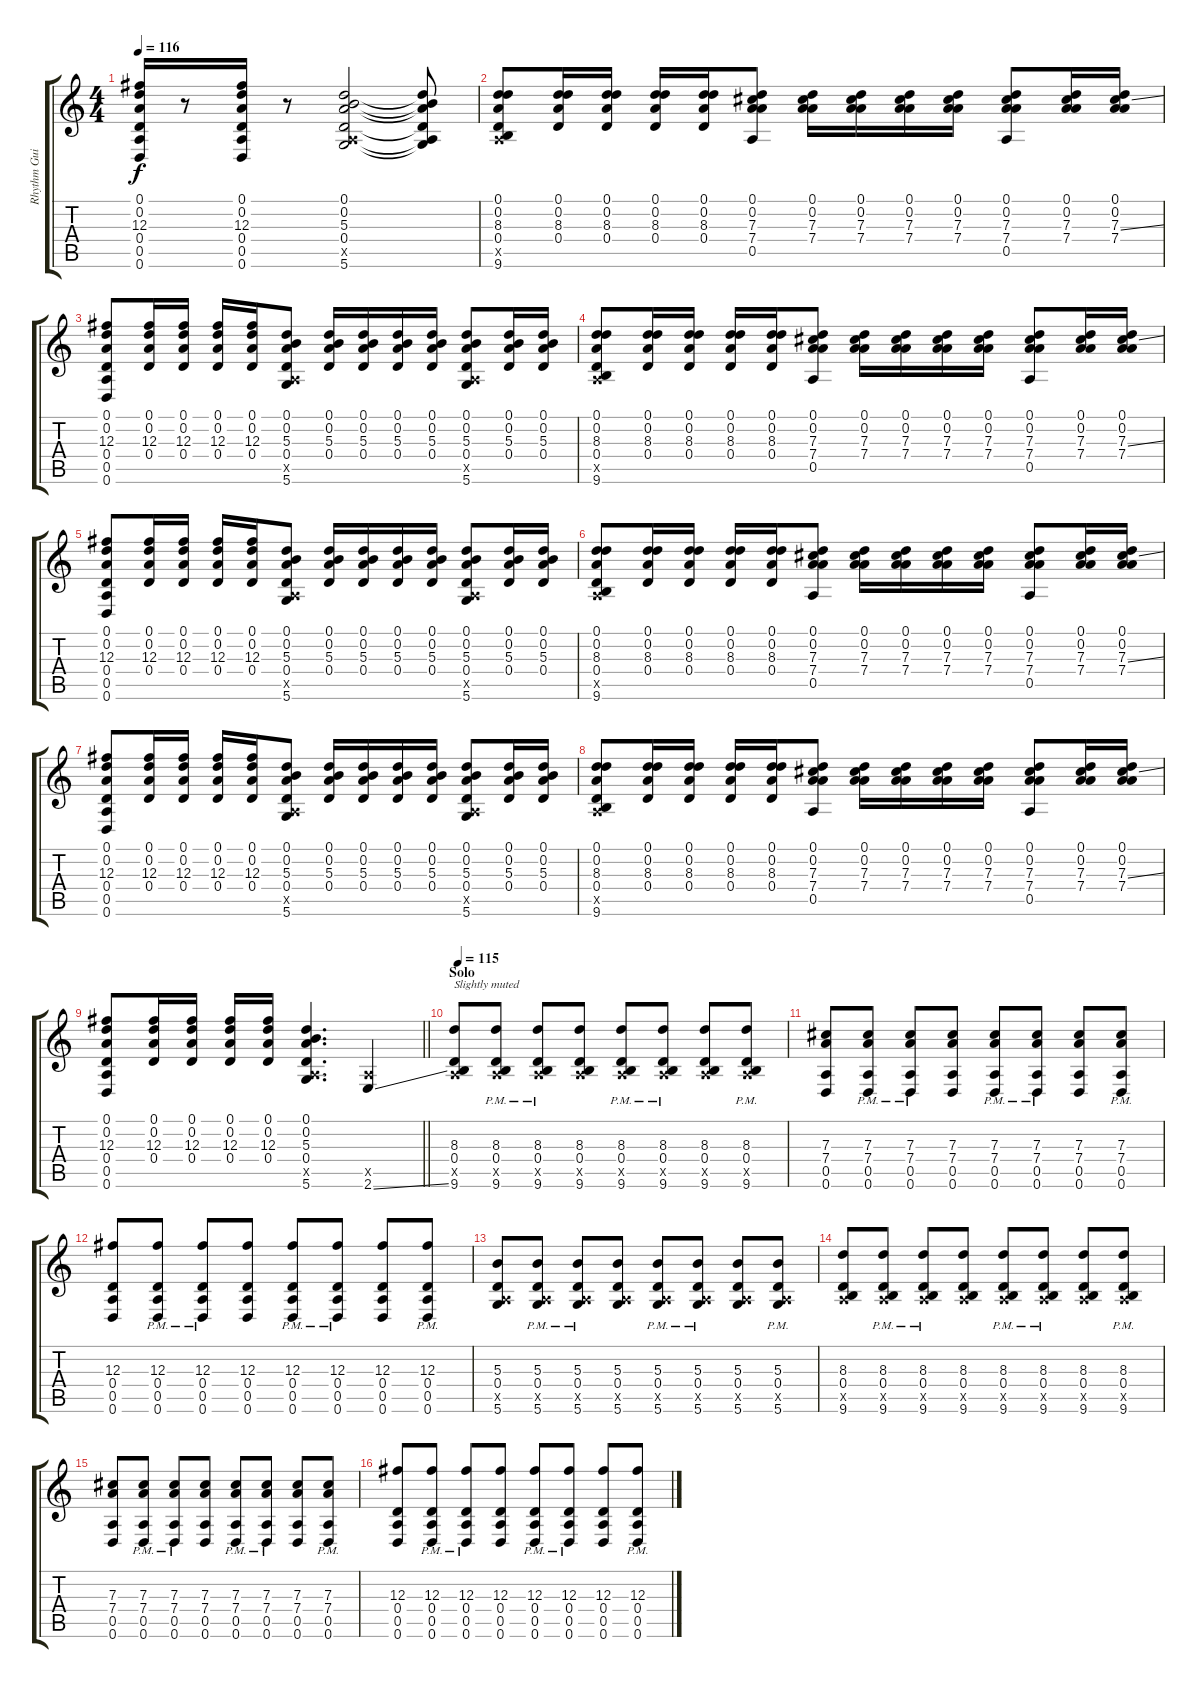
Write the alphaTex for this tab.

\track ("Rhythm Guitar" "Rhythm Gui") {instrument acousticguitarsteel}
\staff {score tabs}
\tuning (D4 A3 Gb3 D3 A2 D2) {hide}
\ts (4 4)
\tempo 116
\clef g2
\ks c
(0.1 0.2 12.3 0.4 0.5 0.6).16{dy f} r.8 (0.1 0.2 12.3 0.4 0.5 0.6).16 r.8 (0.1 0.2 5.3 0.4 0.5{x} 5.6).2 (0.1{t} 0.2{t} 5.3{t} 0.4{t} 0.5{t} 5.6{t}).8 |
(0.1 0.2 8.3 0.4 0.5{x} 9.6).8 (0.1 0.2 8.3 0.4).16 (0.1 0.2 8.3 0.4).16 (0.1 0.2 8.3 0.4).16 (0.1 0.2 8.3 0.4).16 (0.1 0.2 7.3 7.4 0.5).8 (0.1 0.2 7.3 7.4).16 (0.1 0.2 7.3 7.4).16 (0.1 0.2 7.3 7.4).16 (0.1 0.2 7.3 7.4).16 (0.1 0.2 7.3 7.4 0.5).8 (0.1 0.2 7.3 7.4).16 (0.1 0.2 7.3{ss} 7.4).16 |
(0.1 0.2 12.3 0.4 0.5 0.6).8 (0.1 0.2 12.3 0.4).16 (0.1 0.2 12.3 0.4).16 (0.1 0.2 12.3 0.4).16 (0.1 0.2 12.3 0.4).16 (0.1 0.2 5.3 0.4 0.5{x} 5.6).8 (0.1 0.2 5.3 0.4).16 (0.1 0.2 5.3 0.4).16 (0.1 0.2 5.3 0.4).16 (0.1 0.2 5.3 0.4).16 (0.1 0.2 5.3 0.4 0.5{x} 5.6).8 (0.1 0.2 5.3 0.4).16 (0.1 0.2 5.3 0.4).16 |
(0.1 0.2 8.3 0.4 0.5{x} 9.6).8 (0.1 0.2 8.3 0.4).16 (0.1 0.2 8.3 0.4).16 (0.1 0.2 8.3 0.4).16 (0.1 0.2 8.3 0.4).16 (0.1 0.2 7.3 7.4 0.5).8 (0.1 0.2 7.3 7.4).16 (0.1 0.2 7.3 7.4).16 (0.1 0.2 7.3 7.4).16 (0.1 0.2 7.3 7.4).16 (0.1 0.2 7.3 7.4 0.5).8 (0.1 0.2 7.3 7.4).16 (0.1 0.2 7.3{ss} 7.4).16 |
(0.1 0.2 12.3 0.4 0.5 0.6).8 (0.1 0.2 12.3 0.4).16 (0.1 0.2 12.3 0.4).16 (0.1 0.2 12.3 0.4).16 (0.1 0.2 12.3 0.4).16 (0.1 0.2 5.3 0.4 0.5{x} 5.6).8 (0.1 0.2 5.3 0.4).16 (0.1 0.2 5.3 0.4).16 (0.1 0.2 5.3 0.4).16 (0.1 0.2 5.3 0.4).16 (0.1 0.2 5.3 0.4 0.5{x} 5.6).8 (0.1 0.2 5.3 0.4).16 (0.1 0.2 5.3 0.4).16 |
(0.1 0.2 8.3 0.4 0.5{x} 9.6).8 (0.1 0.2 8.3 0.4).16 (0.1 0.2 8.3 0.4).16 (0.1 0.2 8.3 0.4).16 (0.1 0.2 8.3 0.4).16 (0.1 0.2 7.3 7.4 0.5).8 (0.1 0.2 7.3 7.4).16 (0.1 0.2 7.3 7.4).16 (0.1 0.2 7.3 7.4).16 (0.1 0.2 7.3 7.4).16 (0.1 0.2 7.3 7.4 0.5).8 (0.1 0.2 7.3 7.4).16 (0.1 0.2 7.3{ss} 7.4).16 |
(0.1 0.2 12.3 0.4 0.5 0.6).8 (0.1 0.2 12.3 0.4).16 (0.1 0.2 12.3 0.4).16 (0.1 0.2 12.3 0.4).16 (0.1 0.2 12.3 0.4).16 (0.1 0.2 5.3 0.4 0.5{x} 5.6).8 (0.1 0.2 5.3 0.4).16 (0.1 0.2 5.3 0.4).16 (0.1 0.2 5.3 0.4).16 (0.1 0.2 5.3 0.4).16 (0.1 0.2 5.3 0.4 0.5{x} 5.6).8 (0.1 0.2 5.3 0.4).16 (0.1 0.2 5.3 0.4).16 |
(0.1 0.2 8.3 0.4 0.5{x} 9.6).8 (0.1 0.2 8.3 0.4).16 (0.1 0.2 8.3 0.4).16 (0.1 0.2 8.3 0.4).16 (0.1 0.2 8.3 0.4).16 (0.1 0.2 7.3 7.4 0.5).8 (0.1 0.2 7.3 7.4).16 (0.1 0.2 7.3 7.4).16 (0.1 0.2 7.3 7.4).16 (0.1 0.2 7.3 7.4).16 (0.1 0.2 7.3 7.4 0.5).8 (0.1 0.2 7.3 7.4).16 (0.1 0.2 7.3{ss} 7.4).16 |
\barLineRight lightlight
(0.1 0.2 12.3 0.4 0.5 0.6).8 (0.1 0.2 12.3 0.4).16 (0.1 0.2 12.3 0.4).16 (0.1 0.2 12.3 0.4).16 (0.1 0.2 12.3 0.4).16 (0.1 0.2 5.3 0.4 0.5{x} 5.6).4{d} (0.5{x} 2.6{ss}).4 |
\section ("" "Solo")
\tempo 115
(8.3 0.4 0.5{x} 9.6).8{txt "Slightly muted"} (8.3{pm} 0.4{pm} 0.5{x} 9.6{pm}).8 (8.3{pm} 0.4{pm} 0.5{x} 9.6{pm}).8 (8.3 0.4 0.5{x} 9.6).8 (8.3{pm} 0.4{pm} 0.5{x} 9.6{pm}).8 (8.3{pm} 0.4{pm} 0.5{x} 9.6{pm}).8 (8.3 0.4 0.5{x} 9.6).8 (8.3{pm} 0.4{pm} 0.5{x} 9.6{pm}).8 |
(7.3 7.4 0.5 0.6).8 (7.3{pm} 7.4{pm} 0.5{pm} 0.6{pm}).8 (7.3{pm} 7.4{pm} 0.5{pm} 0.6{pm}).8 (7.3 7.4 0.5 0.6).8 (7.3{pm} 7.4{pm} 0.5{pm} 0.6{pm}).8 (7.3{pm} 7.4{pm} 0.5{pm} 0.6{pm}).8 (7.3 7.4 0.5 0.6).8 (7.3{pm} 7.4{pm} 0.5{pm} 0.6{pm}).8 |
(12.3 0.4 0.5 0.6).8 (12.3{pm} 0.4{pm} 0.5{pm} 0.6{pm}).8 (12.3{pm} 0.4{pm} 0.5{pm} 0.6{pm}).8 (12.3 0.4 0.5 0.6).8 (12.3{pm} 0.4{pm} 0.5{pm} 0.6{pm}).8 (12.3{pm} 0.4{pm} 0.5{pm} 0.6{pm}).8 (12.3 0.4 0.5 0.6).8 (12.3{pm} 0.4{pm} 0.5{pm} 0.6{pm}).8 |
(5.3 0.4 0.5{x} 5.6).8 (5.3{pm} 0.4{pm} 0.5{x} 5.6{pm}).8 (5.3{pm} 0.4{pm} 0.5{x} 5.6{pm}).8 (5.3 0.4 0.5{x} 5.6).8 (5.3{pm} 0.4{pm} 0.5{x} 5.6{pm}).8 (5.3{pm} 0.4{pm} 0.5{x} 5.6{pm}).8 (5.3 0.4 0.5{x} 5.6).8 (5.3{pm} 0.4{pm} 0.5{x} 5.6{pm}).8 |
(8.3 0.4 0.5{x} 9.6).8 (8.3{pm} 0.4{pm} 0.5{x} 9.6{pm}).8 (8.3{pm} 0.4{pm} 0.5{x} 9.6{pm}).8 (8.3 0.4 0.5{x} 9.6).8 (8.3{pm} 0.4{pm} 0.5{x} 9.6{pm}).8 (8.3{pm} 0.4{pm} 0.5{x} 9.6{pm}).8 (8.3 0.4 0.5{x} 9.6).8 (8.3{pm} 0.4{pm} 0.5{x} 9.6{pm}).8 |
(7.3 7.4 0.5 0.6).8 (7.3{pm} 7.4{pm} 0.5{pm} 0.6{pm}).8 (7.3{pm} 7.4{pm} 0.5{pm} 0.6{pm}).8 (7.3 7.4 0.5 0.6).8 (7.3{pm} 7.4{pm} 0.5{pm} 0.6{pm}).8 (7.3{pm} 7.4{pm} 0.5{pm} 0.6{pm}).8 (7.3 7.4 0.5 0.6).8 (7.3{pm} 7.4{pm} 0.5{pm} 0.6{pm}).8 |
(12.3 0.4 0.5 0.6).8 (12.3{pm} 0.4{pm} 0.5{pm} 0.6{pm}).8 (12.3{pm} 0.4{pm} 0.5{pm} 0.6{pm}).8 (12.3 0.4 0.5 0.6).8 (12.3{pm} 0.4{pm} 0.5{pm} 0.6{pm}).8 (12.3{pm} 0.4{pm} 0.5{pm} 0.6{pm}).8 (12.3 0.4 0.5 0.6).8 (12.3{pm} 0.4{pm} 0.5{pm} 0.6{pm}).8
